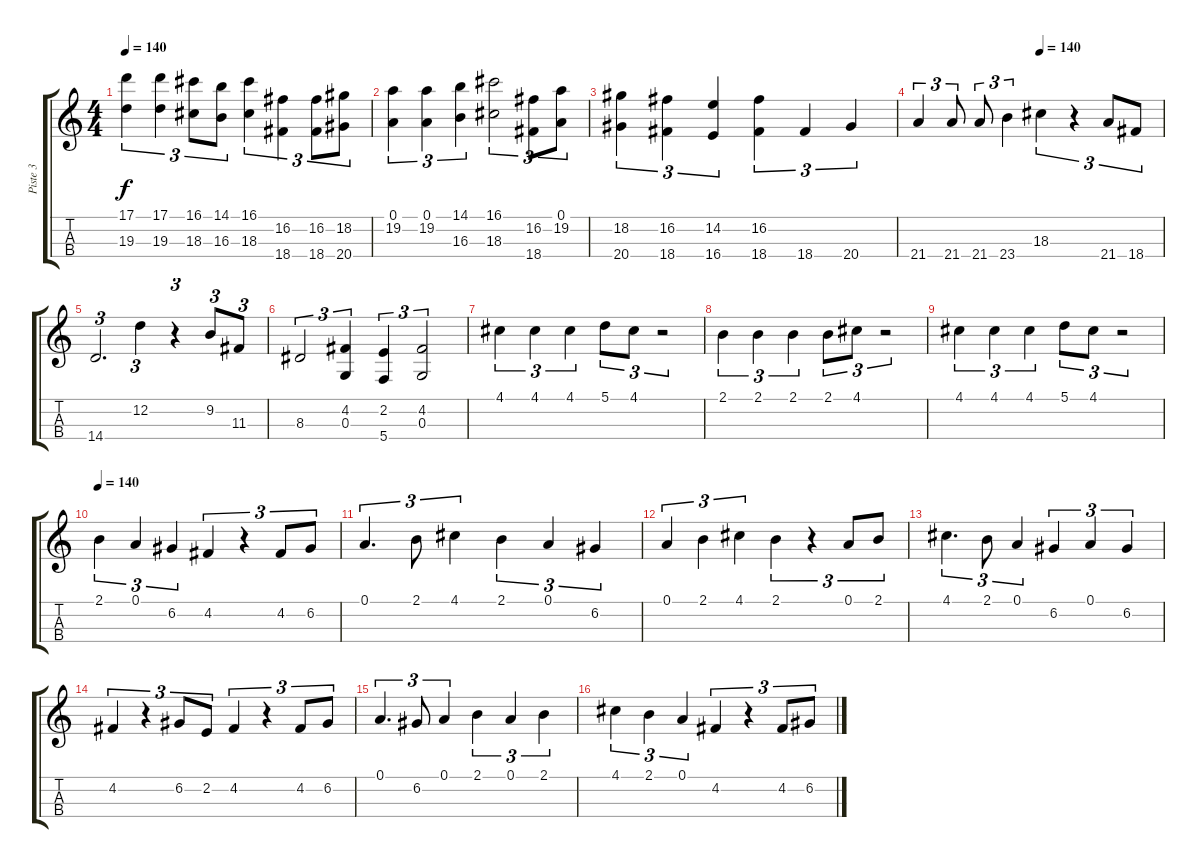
\track ("Piste 3" "Piste 3") {instrument cello}
\staff {score tabs}
\tuning (A4 D4 G3 C3) {hide}
\ts (4 4)
\tempo 140
\clef g2
\ks c
(17.1 19.3).4{tu (3 2) dy f} (17.1 19.3).4{tu (3 2)} (16.1 18.3).8{tu (3 2)} (14.1 16.3).8{tu (3 2)} (16.1 18.3).4{tu (3 2)} (16.2 18.4).4{tu (3 2)} (16.2 18.4).8{tu (3 2)} (18.2 20.4).8{tu (3 2)} |
(0.1 19.2).4{tu (3 2)} (0.1 19.2).4{tu (3 2)} (14.1 16.3).4{tu (3 2)} (16.1 18.3).2{tu (3 2)} (16.2 18.4).8{tu (3 2)} (0.1 19.2).8{tu (3 2)} |
(18.2 20.4).4{tu (3 2)} (16.2 18.4).4{tu (3 2)} (14.2 16.4).4{tu (3 2)} (16.2 18.4).4{tu (3 2)} 18.4.4{tu (3 2)} 20.4.4{tu (3 2)} |
\tempo (140 0.5)
21.4.4{tu (3 2)} 21.4.8{tu (3 2)} 21.4.8{tu (3 2)} 23.4.4{tu (3 2)} 18.3.4{tu (3 2)} r.4{tu (3 2)} 21.4.8{tu (3 2)} 18.4.8{tu (3 2)} |
14.4.2{d tu (3 2)} 12.2.4{tu (3 2)} r.4{tu (3 2)} 9.2.8{tu (3 2)} 11.3.8{tu (3 2)} |
8.3.2{tu (3 2)} (4.2 0.3).4{tu (3 2)} (2.2 5.4).4{tu (3 2)} (4.2 0.3).2{tu (3 2)} |
4.1.4{tu (3 2)} 4.1.4{tu (3 2)} 4.1.4{tu (3 2)} 5.1.8{tu (3 2)} 4.1.8{tu (3 2)} r.2{tu (3 2)} |
2.1.4{tu (3 2)} 2.1.4{tu (3 2)} 2.1.4{tu (3 2)} 2.1.8{tu (3 2)} 4.1.8{tu (3 2)} r.2{tu (3 2)} |
4.1.4{tu (3 2)} 4.1.4{tu (3 2)} 4.1.4{tu (3 2)} 5.1.8{tu (3 2)} 4.1.8{tu (3 2)} r.2{tu (3 2)} |
\tempo 140
2.1.4{tu (3 2)} 0.1.4{tu (3 2)} 6.2.4{tu (3 2)} 4.2.4{tu (3 2)} r.4{tu (3 2)} 4.2.8{tu (3 2)} 6.2.8{tu (3 2)} |
0.1.4{d tu (3 2)} 2.1.8{tu (3 2)} 4.1.4{tu (3 2)} 2.1.4{tu (3 2)} 0.1.4{tu (3 2)} 6.2.4{tu (3 2)} |
0.1.4{tu (3 2)} 2.1.4{tu (3 2)} 4.1.4{tu (3 2)} 2.1.4{tu (3 2)} r.4{tu (3 2)} 0.1.8{tu (3 2)} 2.1.8{tu (3 2)} |
4.1.4{d tu (3 2)} 2.1.8{tu (3 2)} 0.1.4{tu (3 2)} 6.2.4{tu (3 2)} 0.1.4{tu (3 2)} 6.2.4{tu (3 2)} |
4.2.4{tu (3 2)} r.4{tu (3 2)} 6.2.8{tu (3 2)} 2.2.8{tu (3 2)} 4.2.4{tu (3 2)} r.4{tu (3 2)} 4.2.8{tu (3 2)} 6.2.8{tu (3 2)} |
0.1.4{d tu (3 2)} 6.2.8{tu (3 2)} 0.1.4{tu (3 2)} 2.1.4{tu (3 2)} 0.1.4{tu (3 2)} 2.1.4{tu (3 2)} |
4.1.4{tu (3 2)} 2.1.4{tu (3 2)} 0.1.4{tu (3 2)} 4.2.4{tu (3 2)} r.4{tu (3 2)} 4.2.8{tu (3 2)} 6.2.8{tu (3 2)}
